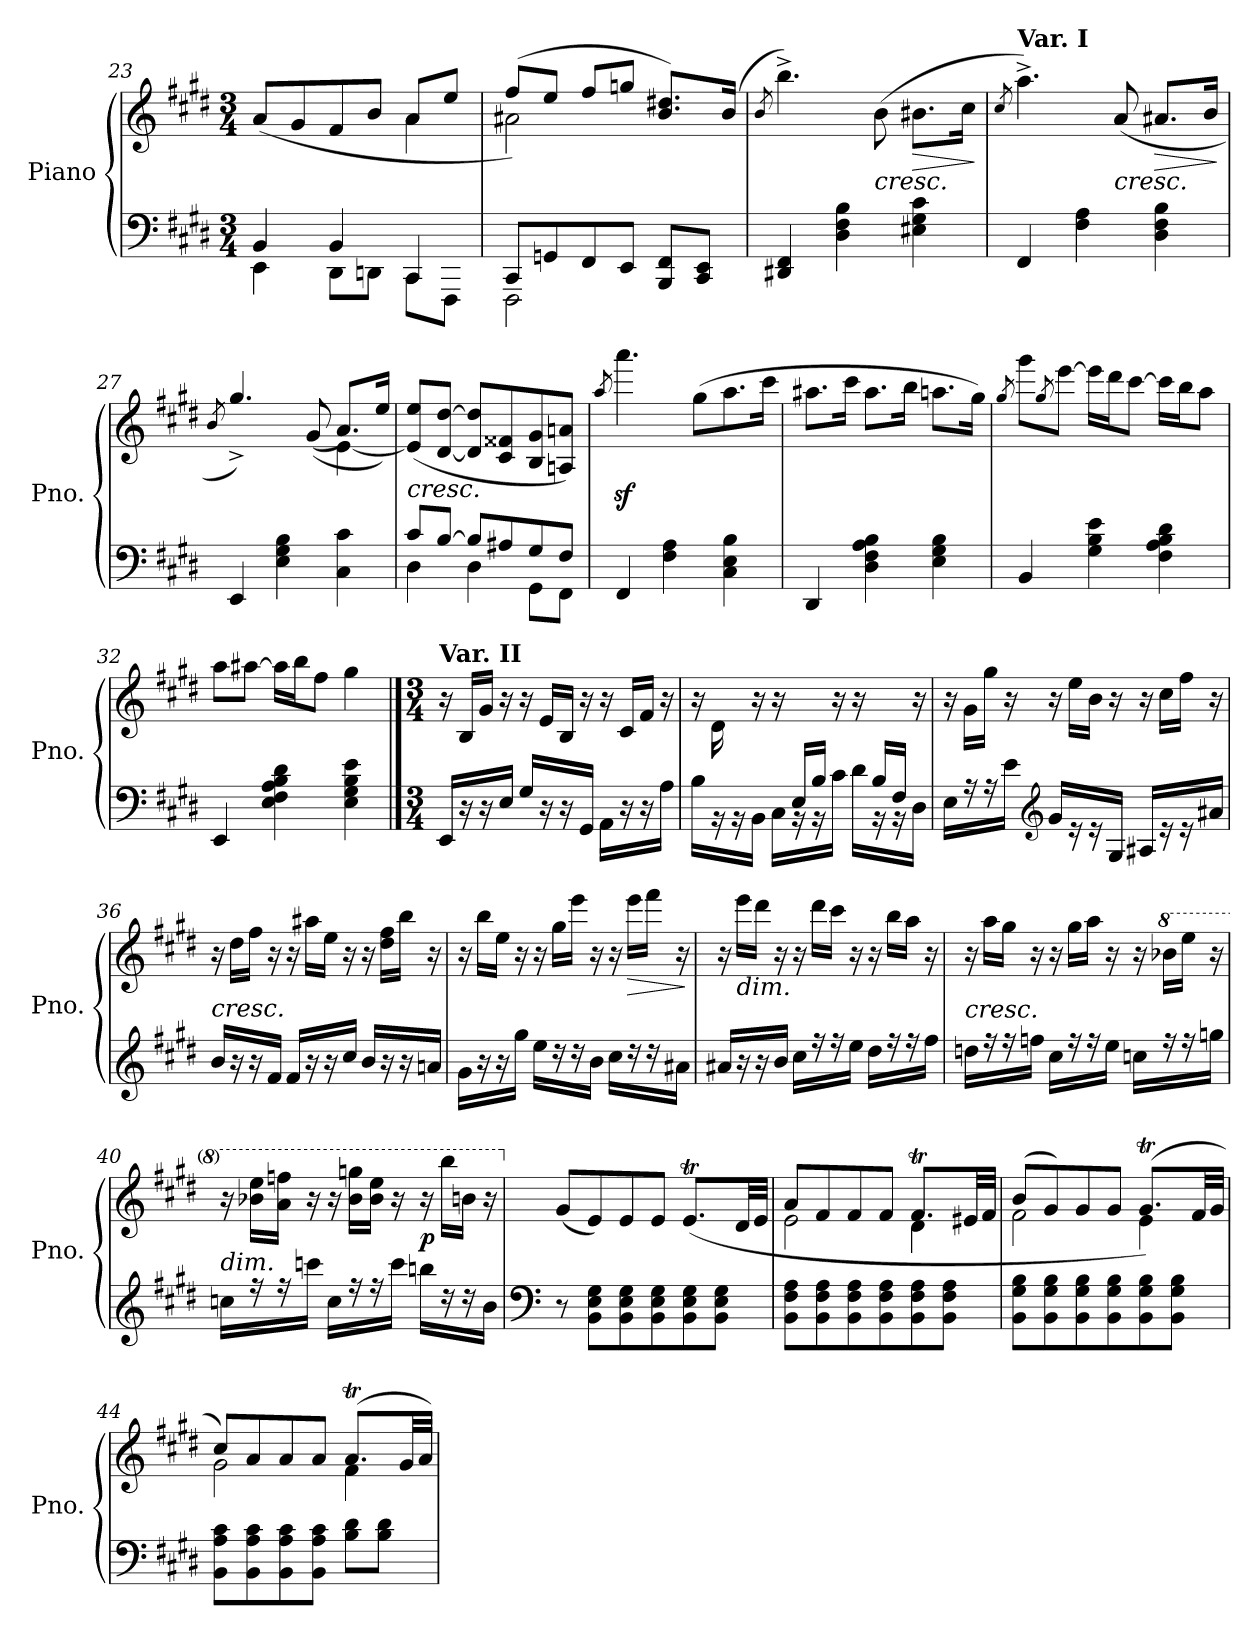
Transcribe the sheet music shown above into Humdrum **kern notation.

**kern	**kern	**dynam
*part1	*part1	*part1
*staff2	*staff1	*staff1/2
*I"Piano	*	*
*I'Pno.	*	*
*clefF4	*clefG2	*
*k[f#c#g#d#]	*k[f#c#g#d#]	*
*M3/4	*M3/4	*
=23	=23	=23
*^	*^	*
4BB/	4EE\	(>8a/L	2ryy	.
.	.	8g#/	.	.
4BB/	8DD#\L	8f#/	.	.
.	8DDn\J	8b/J	.	.
4CC#/	8CC#\L	8a/L	4a\	.
.	8FFF#\J	8ee/J	.	.
=24	=24	=24	=24	=24
8CC#/L	2FFF#\	(>8ff#/L)	2a#X\	.
8GGn/	.	8ee/J	.	.
8FF#/	.	8ff#/L	.	.
8EE/J	.	8ggn/J	.	.
8BBB/ 8FF#/L	4ryy	8.b/ 8.dd#X/L)	4ryy	.
8CC#/ 8EE/J	.	.	.	.
.	.	(>16b/Jk	.	.
*v	*v	*	*	*
*	*v	*v	*
=25	=25	=25
.	8qb/	.
4DD#X/ 4FF#/	4.bb^\)	.
4D#\ 4F#\ 4B\	.	.
!	!	!LO:HP:b
.	(>8b\	<
!	!	!LO:HP:b
4E#X\ 4G#\ 4c#\	8.b#X\L	>
.	16cc#\Jk	[
.	.	]
!!LO:PB:g=z
=26	=26	=26
.	8qcc#/	.
!	!LO:TX:B:t=Var. I	!
4FF#/	4.aa^\)	.
4F#\ 4A\	.	.
!	!	!LO:HP:b
.	(>8a/	<
!	!	!LO:HP:b
4D#\ 4F#\ 4B\	8.a#X/L	>
.	16b/Jk	[
.	.	]
=27	=27	=27
.	8qb/	.
*	*^	*
4EE/	4.gg#^/)	2ryy	.
4E\ 4G#\ 4B\	.	.	.
.	(>(>8g#/	.	.
4C#\ 4c#\	8.a/L)	[4e\	.
.	16ee/Jk)	.	.
*	*v	*v	*
=28	=28	=28
*^	*	*
!	!	!LO:TX:b:i:t=cresc.	!
8c#/L	4D#\	(>8e/] 8ee/L	.
[8B/J	.	[8d#/ [8dd#/J	.
8B/L]	4D#\	8d#/] 8dd#/]L	.
8A#X/	.	8c#/ 8f##X/	.
8G#/	8GG#\L	8B/ 8g#/	.
8F#/J	8FF#\J	8An/ 8an/J)	.
*v	*v	*	*
=29	=29	=29
.	8qaa/	.
4FF#/	4.aaaz<\	.
4F#\ 4A\	.	.
.	(>8gg#\L	.
4C#\ 4E\ 4B\	8.aa\	.
.	16ccc#\Jk	.
=30	=30	=30
4DD#/	8.aa#X\L	.
.	16ccc#\Jk	.
4D#\ 4F#\ 4A\ 4B\	8.aa#\L	.
.	16bb\Jk	.
4E\ 4G#\ 4B\	8.aan\L	.
.	16gg#\Jk)	.
=31	=31	=31
.	8qgg#/	.
4BB/	8ggg#\L	.
.	8qgg#/	.
.	[8eee\J	.
4G#\ 4B\ 4e\	16eee\LL]	.
.	16ddd#\J	.
.	[8ccc#\J	.
4F#\ 4A\ 4B\ 4d#\	16ccc#\LL]	.
.	16bb\J	.
.	8aa\J	.
!!LO:LB:g=z
=32	=32	=32
4EE/	8aa\L	.
.	[8aa#X\J	.
4E\ 4F#\ 4A\ 4B\ 4d#\	16aa#\LL]	.
.	16bb\J	.
.	8ff#\J	.
4E\ 4G#\ 4B\ 4e\	4gg#\	.
!!LO:LB:g=z
==33	==33	==33
*M3/4	*M3/4	*
!	!LO:TX:B:t=Var. II	!
16EE/LL	16r	.
16r	16B/LL	.
16r	16g#/JJ	.
16E/JJ	16r	.
16G#/LL	16r	.
16r	16e/LL	.
16r	16B/JJ	.
16GG#/JJ	16r	.
16AA\LL	16r	.
16r	16c#/LL	.
16r	16f#/JJ	.
16A\JJ	16r	.
=34	=34	=34
*^	*	*
8ryy	16B\LL	16r	.
.	16rBB	16d#\LL	.
16F#/JJ	16rBB	16ryy	.
8ryy	16BB\JJ	16r	.
.	16C#\LL	16r	.
16E/LL	16rBB	8ryy	.
16B/JJ	16rBB	.	.
8ryy	16c#\JJ	16r	.
.	16d#\LL	16r	.
16B/LL	16rBB	8ryy	.
16F#/JJ	16rBB	.	.
16ryy	16D#\JJ	16r	.
*v	*v	*	*
!!LO:LB:g=z
=35	=35	=35
16E\LL	16r	.
16r	16g#\LL	.
16r	16gg#\JJ	.
16e\JJ	16r	.
*clefG2	*	*
16g#/LL	16r	.
16r	16ee\LL	.
16r	16b\JJ	.
16G#/JJ	16r	.
16A#X/LL	16r	.
16r	16cc#\LL	.
16r	16ff#\JJ	.
16a#X/JJ	16r	.
=36	=36	=36
!LO:TX:a:i:t=cresc.	!	!
16b/LL	16r	.
16r	16dd#\LL	.
16r	16ff#\JJ	.
16f#/JJ	16r	.
16f#/LL	16r	.
16r	16aa#X\LL	.
16r	16ee\JJ	.
16cc#/JJ	16r	.
16b/LL	16r	.
16r	16dd#\ 16ff#\LL	.
16r	16bb\JJ	.
16an/JJ	16r	.
=37	=37	=37
16g#\LL	16r	.
16r	16bb\LL	.
16r	16ee\JJ	.
16gg#\JJ	16r	.
16ee\LL	16r	.
16r	16gg#\LL	.
16r	16eee\JJ	.
16b\JJ	16r	.
16cc#\LL	16r	.
!	!	!LO:HP:b
16r	16eee\LL	>
16r	16fff#\JJ	.
16a#X\JJ	16r	.
.	.	]
!!LO:LB:g=z
=38	=38	=38
16a#X/LL	16r	.
!	!LO:TX:b:i:t=dim.	!
16r	16eee\LL	.
16r	16ddd#\JJ	.
16b/JJ	16r	.
16cc#\LL	16r	.
16r	16ddd#\LL	.
16r	16ccc#\JJ	.
16ee\JJ	16r	.
16dd#\LL	16r	.
16r	16bb\LL	.
16r	16aa\JJ	.
16ff#\JJ	16r	.
=39	=39	=39
!LO:TX:a:i:t=cresc.	!	!
16ddn\LL	16r	.
16r	16aa\LL	.
16r	16gg#\JJ	.
16ffn\JJ	16r	.
16cc#\LL	16r	.
16r	16gg#\LL	.
16r	16aa\JJ	.
16ee\JJ	16r	.
16ccn\LL	16r	.
*	*8va	*
16r	16bb-X\LL	.
16r	16eee\JJ	.
16ggn\JJ	16r	.
=40	=40	=40
!LO:TX:a:i:t=dim.	!	!
16ccn\LL	16r	.
16r	16bb-X\ 16eee\LL	.
16r	16aa\ 16fffn\JJ	.
16cccn\JJ	16r	.
16cc\LL	16r	.
16r	16bb-\ 16gggn\LL	.
16r	16bb-\ 16eee\JJ	.
16ccc\JJ	16r	.
!	!	!LO:DY:a=2
16bbn\LL	16r	p
16r	16bbb\LL	.
16r	16bbn\JJ	.
16b\JJ	16r	.
!!LO:PB:g=z
=41	=41	=41
*clefF4	*	*
*	*X8va	*
8r	(<8g#/L	.
8BB\ 8E\ 8G#\L	8e/)	.
8BB\ 8E\ 8G#\	8e/	.
8BB\ 8E\ 8G#\	8e/J	.
8BB\ 8E\ 8G#\	(<8.eT/L	.
8BB\ 8E\ 8G#\J	.	.
.	32d#/LL	.
.	32e/JJJ	.
=42	=42	=42
*	*^	*
8BB\ 8F#\ 8A\L	8a/L	2e\	.
8BB\ 8F#\ 8A\	8f#/	.	.
8BB\ 8F#\ 8A\	8f#/	.	.
8BB\ 8F#\ 8A\	8f#/J	.	.
8BB\ 8F#\ 8A\	(>8.f#T/L	4d#\)	.
8BB\ 8F#\ 8A\J	.	.	.
.	32e#X/LL	.	.
.	32f#/JJJ	.	.
=43	=43	=43	=43
8BB\ 8G#\ 8B\L	(>8b/L	2f#\	.
8BB\ 8G#\ 8B\	8g#/)	.	.
8BB\ 8G#\ 8B\	8g#/	.	.
8BB\ 8G#\ 8B\	8g#/J	.	.
8BB\ 8G#\ 8B\	(>8.g#t/L)	4e\	.
8BB\ 8G#\ 8B\J	.	.	.
.	32f#/LL	.	.
.	32g#/JJJ	.	.
!!LO:LB:g=z	!!
=44	=44	=44	=44
8BB\ 8A\ 8c#\L	8cc#/L)	2g#\	.
8BB\ 8A\ 8c#\	8a/	.	.
8BB\ 8A\ 8c#\	8a/	.	.
8BB\ 8A\ 8c#\J	8a/J	.	.
8B\ 8d#\L	(>8.aT/L	4f#\	.
8B\ 8d#\J	.	.	.
.	32g#/LL	.	.
.	32a/JJJ)	.	.
*	*v	*v	*
=	=	=
*-	*-	*-
